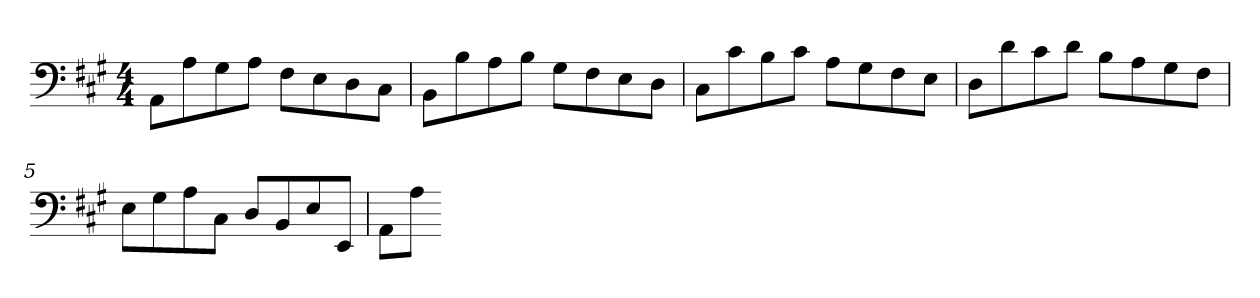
**kern
*part1
*staff1
*clefF4
*k[f#c#g#]
*M4/4
=1
8AAL
8A
8G#
8AJ
8F#L
8E
8D
8C#J
=2
8BBL
8B
8A
8BJ
8G#L
8F#
8E
8DJ
=3
8C#L
8c#
8B
8c#J
8AL
8G#
8F#
8EJ
=4
8DL
8d
8c#
8dJ
8BL
8A
8G#
8F#J
!!LO:LB:g=z
=5
8EL
8G#
8A
8C#J
8DL
8BB
8E
8EEJ
=6
8AAL
8AJ
=-
*-
